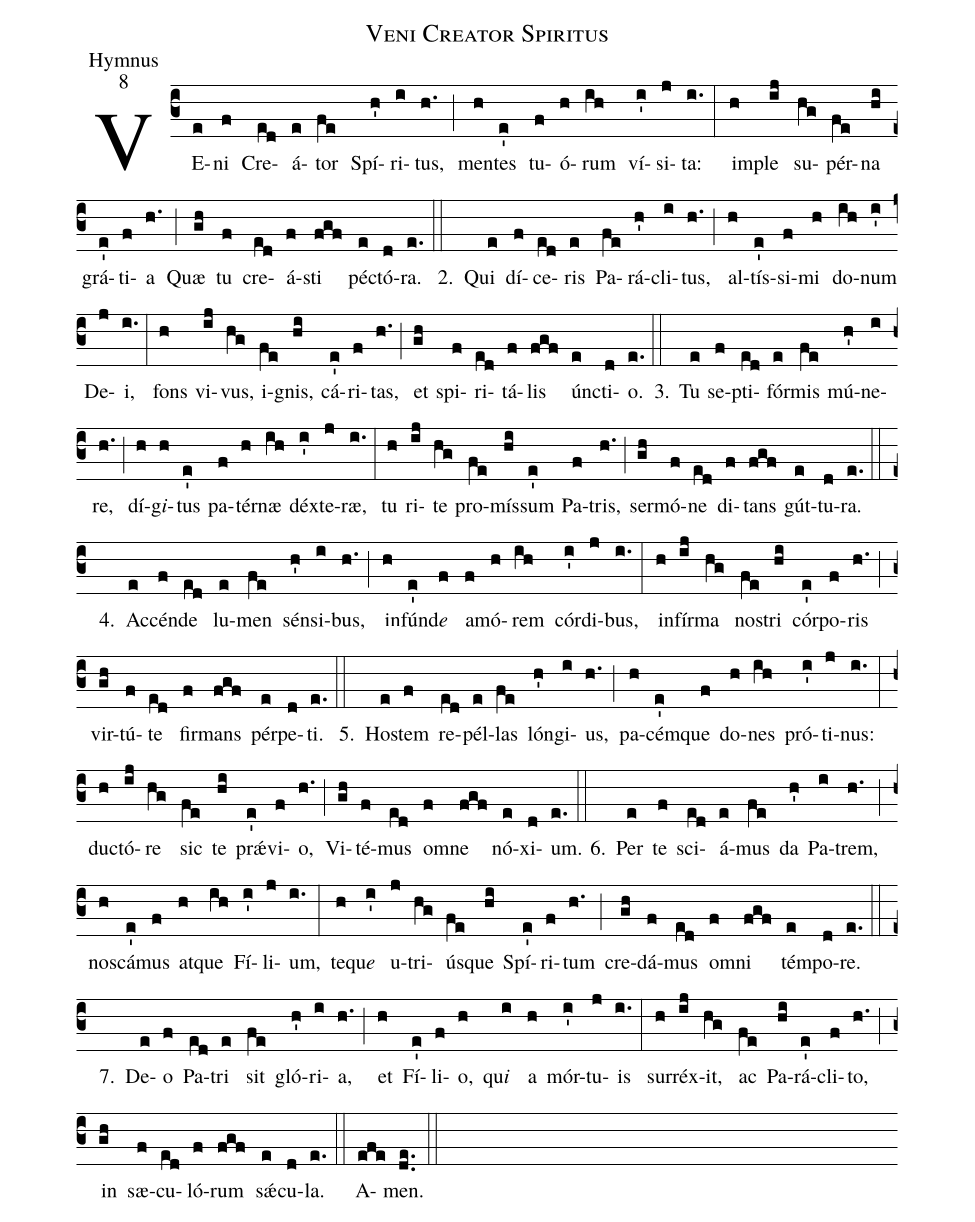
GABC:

name:Veni Creator Spiritus;
office-part:Hymnus;
mode:8;
%%
(c3) VE(e)ni(f) Cre(ed)á(e)tor(fe) Spí(h')ri(i)tus,(h.) (;) men(h)tes(e') tu(f)ó(h)rum(ih) ví(i')si(j)ta:(i.) (:) im(h)ple(ij) su(hg)pér(fe)na(hi) grá(e')ti(f)a(h.) (;) Quæ(gh) tu(f) cre(ed)á(f)sti(fgf) péc(e)tó(d)ra.(e.) (::)
2.() Qui(e) dí(f)ce(ed)ris(e) Pa(fe)rá(h')cli(i)tus,(h.) (;) al(h)tís(e')si(f)mi(h) do(ih)num(i') De(j)i,(i.) (:) fons(h) vi(ij)vus,(hg) i(fe)gnis,(hi) cá(e')ri(f)tas,(h.) (;) et(gh) spi(f)ri(ed)tá(f)lis(fgf) únc(e)ti(d)o.(e.) (::)
3.() Tu(e) se(f)pti(ed)fór(e)mis(fe) mú(h')ne(i)re,(h.) (;) dí(h)g<i>i</i>(h)tus(e') pa(f)tér(h)næ(ih) déx(i')te(j)ræ,(i.) (:) tu(h) ri(ij)te(hg) pro(fe)mís(hi)sum(e') Pa(f)tris,(h.) (;) ser(gh)mó(f)ne(ed) di(f)tans(fgf) gút(e)tu(d)ra.(e.) (::)
4.() Ac(e)cén(f)de(ed) lu(e)men(fe) sén(h')si(i)bus,(h.) (;) in(h)fún(e')d<i>e</i>(f) a(f)mó(h)rem(ih) cór(i')di(j)bus,(i.) (:) in(h)fír(ij)ma(hg) no(fe)stri(hi) cór(e')po(f)ris(h.) (;) vir(gh)tú(f)te(ed) fir(f)mans(fgf) pér(e)pe(d)ti.(e.) (::)
5.() Ho(e)stem(f) re(ed)pél(e)las(fe) lón(h')gi(i)us,(h.) (;) pa(h)cém(e')que(f) do(h)nes(ih) pró(i')ti(j)nus:(i.) (:) du(h)ctó(ij)re(hg) sic(fe) te(hi) pr<sp>'æ</sp>(e')vi(f)o,(h.) (;) Vi(gh)té(f)mus(ed) o(f)mne(fgf) nó(e)xi(d)um.(e.) (::)
6.() Per(e) te(f) sci(ed)á(e)mus(fe) da(h') Pa(i)trem,(h.) (;) no(h)scá(e')mus(f) at(h)que(ih) Fí(i')li(j)um,(i.) (:) te(h)qu<i>e</i>(i') u(j)tri(hg)ú(fe)sque(hi) Spí(e')ri(f)tum(h.) (;) cre(gh)dá(f)mus(ed) o(f)mni(fgf) tém(e)po(d)re.(e.) (::)
7.() De(e)o(f) Pa(ed)tri(e) sit(fe) gló(h')ri(i)a,(h.) (;) et(h) Fí(e')li(f)o,(h) qu<i>i</i>(i) a(h) mór(i')tu(j)is(i.) (:) sur(h)réx(ij)it,(hg) ac(fe) Pa(hi)rá(e')cli(f)to,(h.) (;) in(gh) sæ(f)cu(ed)ló(f)rum(fgf) s<sp>'æ</sp>(e)cu(d)la.(e.) (::) A(efe)men.(de..) (::)
